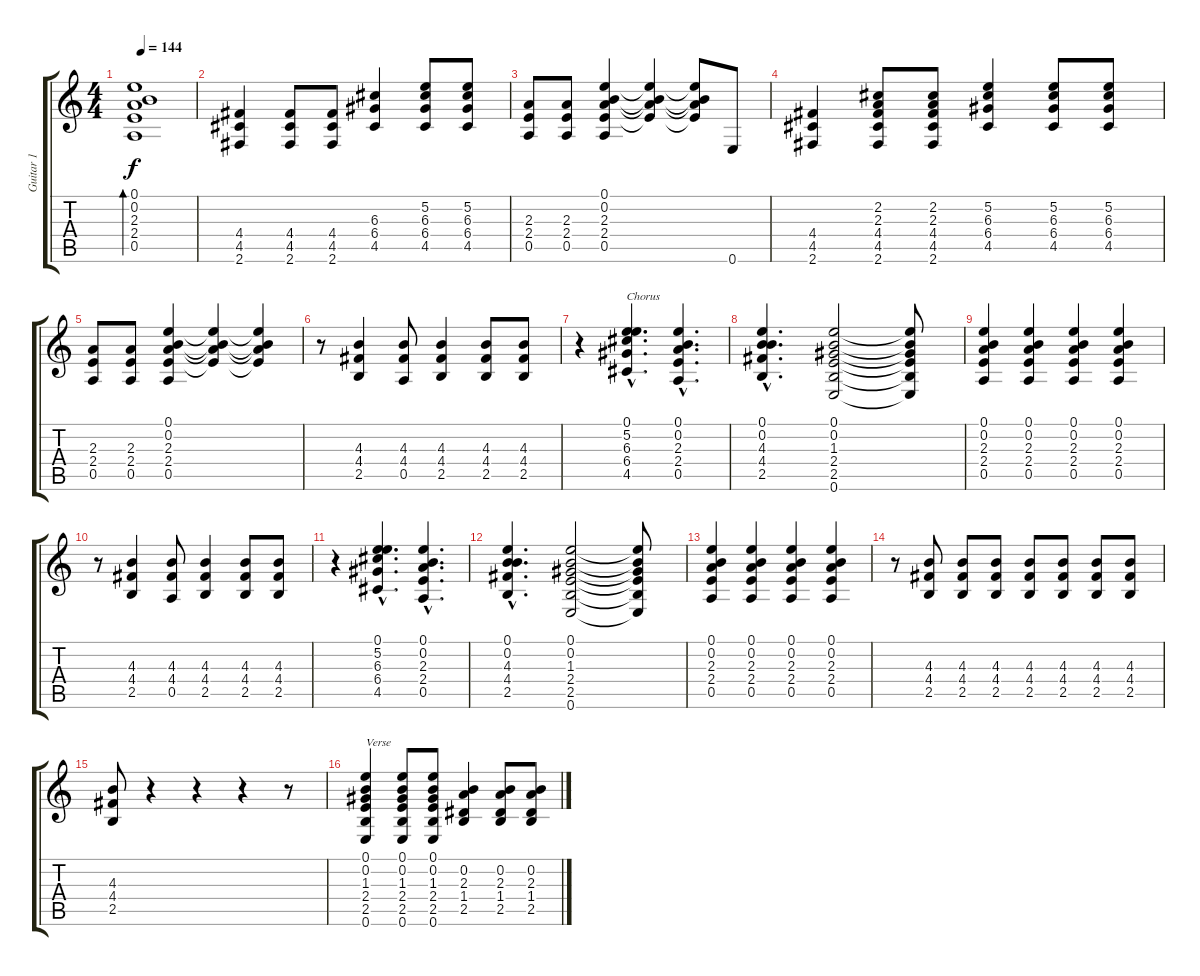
\track ("Guitar 1" "Guitar 1") {instrument overdrivenguitar}
\staff {score tabs}
\tuning (E4 B3 G3 D3 A2 E2) {hide}
\ts (4 4)
\tempo 144
\clef g2
\ks c
(0.1 0.2 2.3 2.4 0.5).1{bd 60 dy f} |
(4.4 4.5 2.6).4 (4.4 4.5 2.6).8 (4.4 4.5 2.6).8 (6.3 6.4 4.5).4 (5.2 6.3 6.4 4.5).8 (5.2 6.3 6.4 4.5).8 |
(2.3 2.4 0.5).8 (2.3 2.4 0.5).8 (0.1 0.2 2.3 2.4 0.5).4 (0.1{t} 0.2{t} 2.3{t} 2.4{t}).4 (0.1{t} 0.2{t} 2.3{t} 2.4{t}).8 0.6.8 |
(4.4 4.5 2.6).4 (2.2 2.3 4.4 4.5 2.6).8 (2.2 2.3 4.4 4.5 2.6).8 (5.2 6.3 6.4 4.5).4 (5.2 6.3 6.4 4.5).8 (5.2 6.3 6.4 4.5).8 |
(2.3 2.4 0.5).8 (2.3 2.4 0.5).8 (0.1 0.2 2.3 2.4 0.5).4 (0.1{t} 0.2{t} 2.3{t} 2.4{t}).4 (0.1{t} 0.2{t} 2.3{t} 2.4{t}).4 |
r.8 (4.3 4.4 2.5).4 (4.3 4.4 0.5).8 (4.3 4.4 2.5).4 (4.3 4.4 2.5).8 (4.3 4.4 2.5).8 |
r.4 (0.1{hac} 5.2{hac} 6.3{hac} 6.4{hac} 4.5{hac}).4{d txt "Chorus"} (0.1{hac} 0.2{hac} 2.3{hac} 2.4{hac} 0.5{hac}).4{d} |
(0.1{hac} 0.2{hac} 4.3{hac} 4.4{hac} 2.5{hac}).4{d} (0.1 0.2 1.3 2.4 2.5 0.6).2 (0.1{t} 0.2{t} 1.3{t} 2.4{t} 2.5{t} 0.6{t}).8 |
(0.1 0.2 2.3 2.4 0.5).4 (0.1 0.2 2.3 2.4 0.5).4 (0.1 0.2 2.3 2.4 0.5).4 (0.1 0.2 2.3 2.4 0.5).4 |
r.8 (4.3 4.4 2.5).4 (4.3 4.4 0.5).8 (4.3 4.4 2.5).4 (4.3 4.4 2.5).8 (4.3 4.4 2.5).8 |
r.4 (0.1{hac} 5.2{hac} 6.3{hac} 6.4{hac} 4.5{hac}).4{d} (0.1{hac} 0.2{hac} 2.3{hac} 2.4{hac} 0.5{hac}).4{d} |
(0.1{hac} 0.2{hac} 4.3{hac} 4.4{hac} 2.5{hac}).4{d} (0.1 0.2 1.3 2.4 2.5 0.6).2 (0.1{t} 0.2{t} 1.3{t} 2.4{t} 2.5{t} 0.6{t}).8 |
(0.1 0.2 2.3 2.4 0.5).4 (0.1 0.2 2.3 2.4 0.5).4 (0.1 0.2 2.3 2.4 0.5).4 (0.1 0.2 2.3 2.4 0.5).4 |
r.8 (4.3 4.4 2.5).8 (4.3 4.4 2.5).8 (4.3 4.4 2.5).8 (4.3 4.4 2.5).8 (4.3 4.4 2.5).8 (4.3 4.4 2.5).8 (4.3 4.4 2.5).8 |
(4.3 4.4 2.5).8 r.4 r.4 r.4 r.8 |
(0.1 0.2 1.3 2.4 2.5 0.6).4{txt "Verse"} (0.1 0.2 1.3 2.4 2.5 0.6).8 (0.1 0.2 1.3 2.4 2.5 0.6).8 (0.2 2.3 1.4 2.5).4 (0.2 2.3 1.4 2.5).8 (0.2 2.3 1.4 2.5).8
